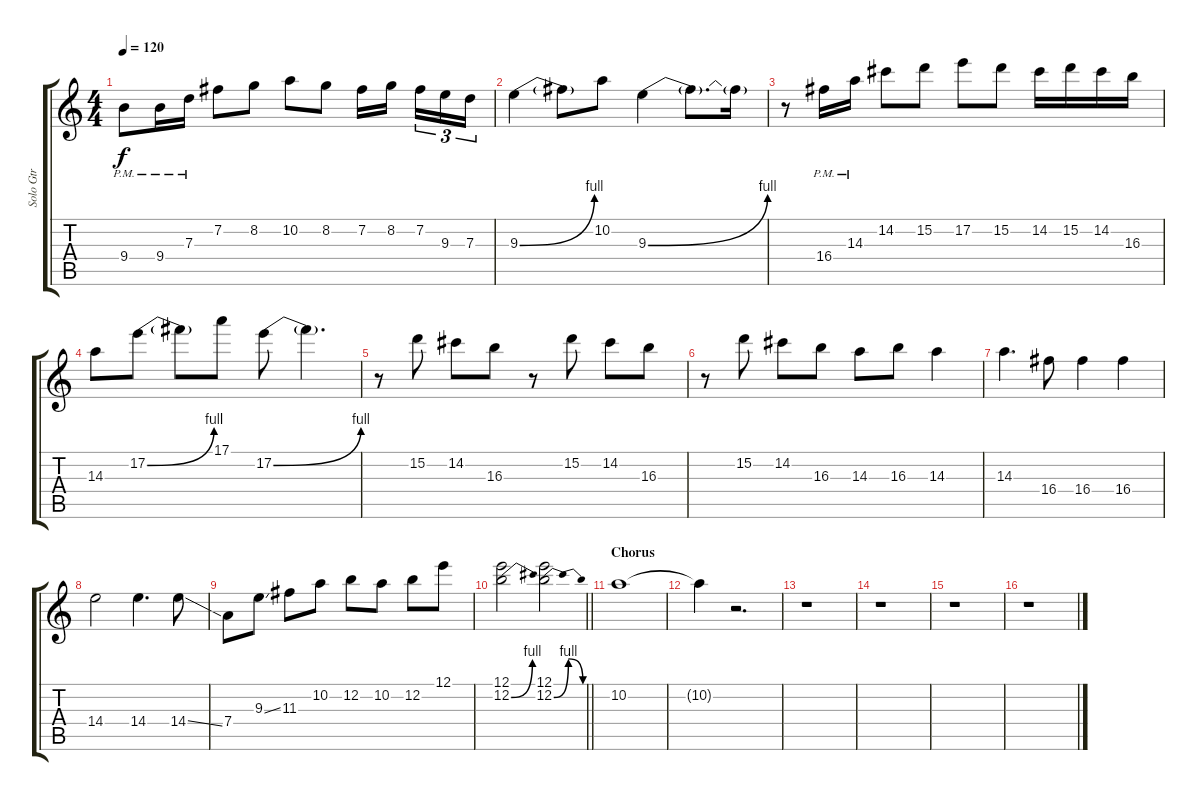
\track ("Solo Gtr" "Solo Gtr") {instrument overdrivenguitar}
\staff {score tabs}
\tuning (E4 B3 G3 D3 A2 E2) {hide}
\ts (4 4)
\tempo 120
\clef g2
\ks c
9.4{pm}.8{dy f} 9.4{pm}.16 7.3{pm}.16 7.2.8 8.2.8 10.2.8 8.2.8 7.2.16 8.2.16{beam splitsecondary} 7.2.16{tu (3 2)} 9.3.16{tu (3 2)} 7.3.16{tu (3 2)} |
9.3{be (bend 0 0 60 4)}.4 9.3{t}.8 10.2.8 9.3{be (bend 0 0 60 4)}.4 9.3{t}.8{d} 9.3{t}.16 |
r.8 16.4{pm}.16 14.3{pm}.16 14.2.8 15.2.8 17.2.8 15.2.8 14.2.16 15.2.16 14.2.16 16.3.16 |
14.3.8 17.2{be (bend 0 0 60 4)}.8 17.2{t}.8 17.1.8 17.2{be (bend 0 0 60 4)}.8 17.2{t}.4{d} |
r.8 15.2.8 14.2.8 16.3.8 r.8 15.2.8 14.2.8 16.3.8 |
r.8 15.2.8 14.2.8 16.3.8 14.3.8 16.3.8 14.3.4 |
14.3.4{d} 16.4.8 16.4.4 16.4.4 |
14.4.2 14.4.4{d} 14.4{ss}.8 |
7.4.8 9.3{ss}.8 11.3.8 10.2.8 12.2.8 10.2.8 12.2.8 12.1.8 |
\barLineRight lightlight
(12.1 12.2{be (bend 0 0 60 4)}).2 (12.1 12.2{be (bendrelease 0 0 30 4 45 4 60 0)}).2 |
\section ("" "Chorus")
10.2.1 |
10.2{t}.4 r.2{d} |
r.1 |
r.1 |
r.1 |
r.1
